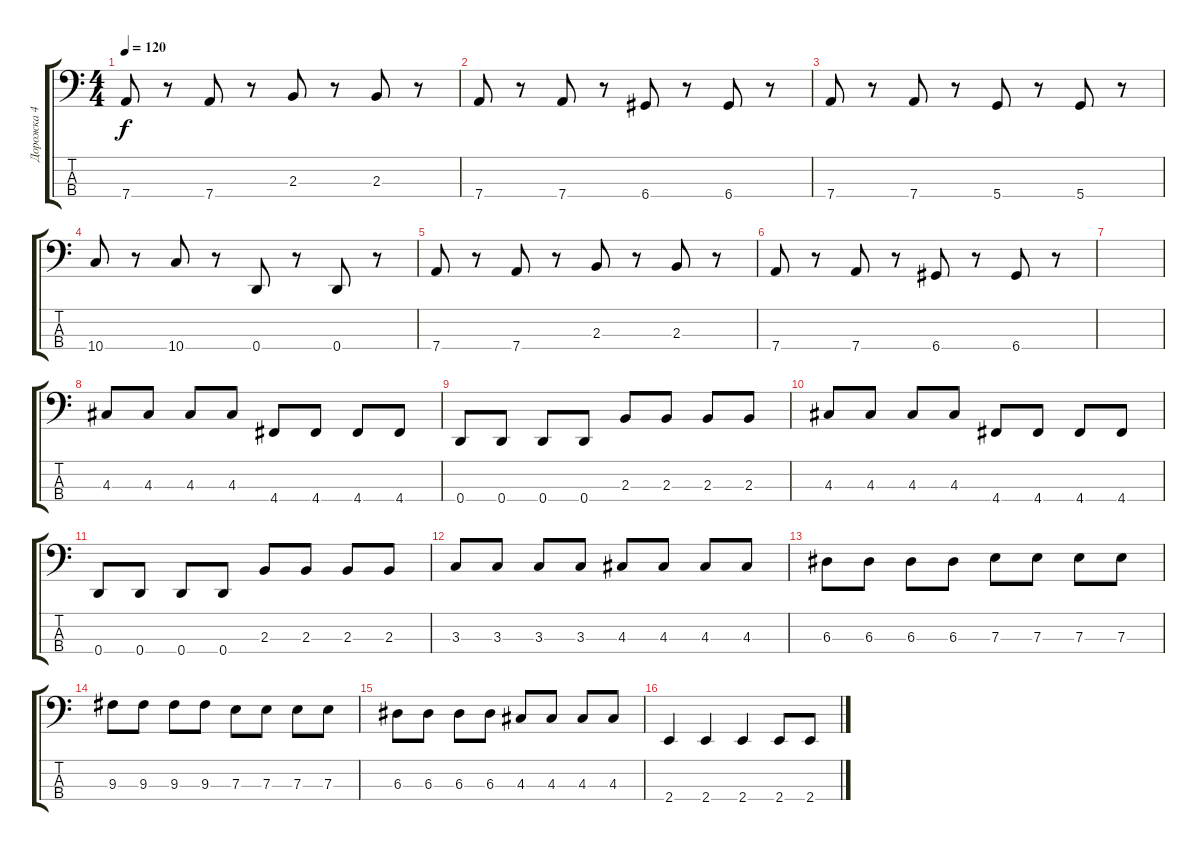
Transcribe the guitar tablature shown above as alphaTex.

\track ("Дорожка 4" "Дорожка 4") {instrument electricbasspick}
\staff {score tabs}
\tuning (G2 D2 A1 D1) {hide}
\ts (4 4)
\tempo 120
\clef f4
\ks c
7.4.8{dy f} r.8 7.4.8 r.8 2.3.8 r.8 2.3.8 r.8 |
7.4.8 r.8 7.4.8 r.8 6.4.8 r.8 6.4.8 r.8 |
7.4.8 r.8 7.4.8 r.8 5.4.8 r.8 5.4.8 r.8 |
10.4.8 r.8 10.4.8 r.8 0.4.8 r.8 0.4.8 r.8 |
7.4.8 r.8 7.4.8 r.8 2.3.8 r.8 2.3.8 r.8 |
7.4.8 r.8 7.4.8 r.8 6.4.8 r.8 6.4.8 r.8 |
|
4.3.8 4.3.8 4.3.8 4.3.8 4.4.8 4.4.8 4.4.8 4.4.8 |
0.4.8 0.4.8 0.4.8 0.4.8 2.3.8 2.3.8 2.3.8 2.3.8 |
4.3.8 4.3.8 4.3.8 4.3.8 4.4.8 4.4.8 4.4.8 4.4.8 |
0.4.8 0.4.8 0.4.8 0.4.8 2.3.8 2.3.8 2.3.8 2.3.8 |
3.3.8 3.3.8 3.3.8 3.3.8 4.3.8 4.3.8 4.3.8 4.3.8 |
6.3.8 6.3.8 6.3.8 6.3.8 7.3.8 7.3.8 7.3.8 7.3.8 |
9.3.8 9.3.8 9.3.8 9.3.8 7.3.8 7.3.8 7.3.8 7.3.8 |
6.3.8 6.3.8 6.3.8 6.3.8 4.3.8 4.3.8 4.3.8 4.3.8 |
2.4.4 2.4.4 2.4.4 2.4.8 2.4.8
